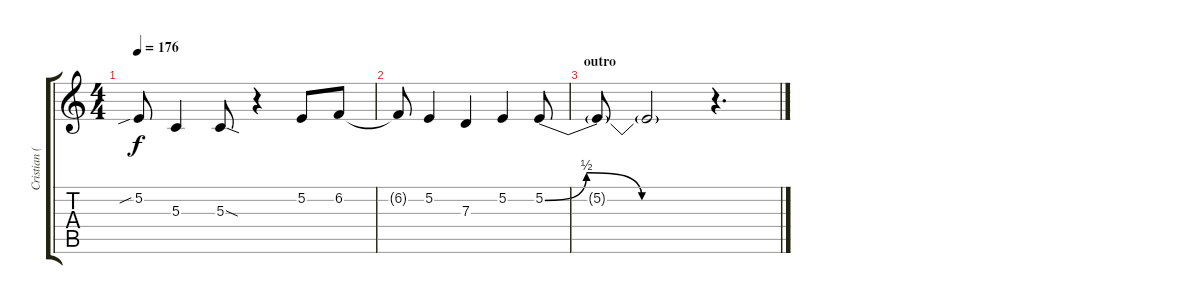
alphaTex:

\track ("Cristian (voz)" "Cristian (") {instrument lead6voice}
\staff {score tabs}
\tuning (E4 B3 G3 D3 A2 E2) {hide}
\ts (4 4)
\tempo 176
\clef g2
\ks c
5.2{sib}.8{dy f} 5.3.4 5.3{sod}.8 r.4 5.2.8{volume 15 balance 8} 6.2.8 |
6.2{t}.8 5.2.4 7.3.4 5.2.4 5.2{be (custom 0 0 15 2 35 0 45 0 60 0)}.8 |
\section ("" "outro")
5.2{t}.8 5.2{t}.2 r.4{d}
